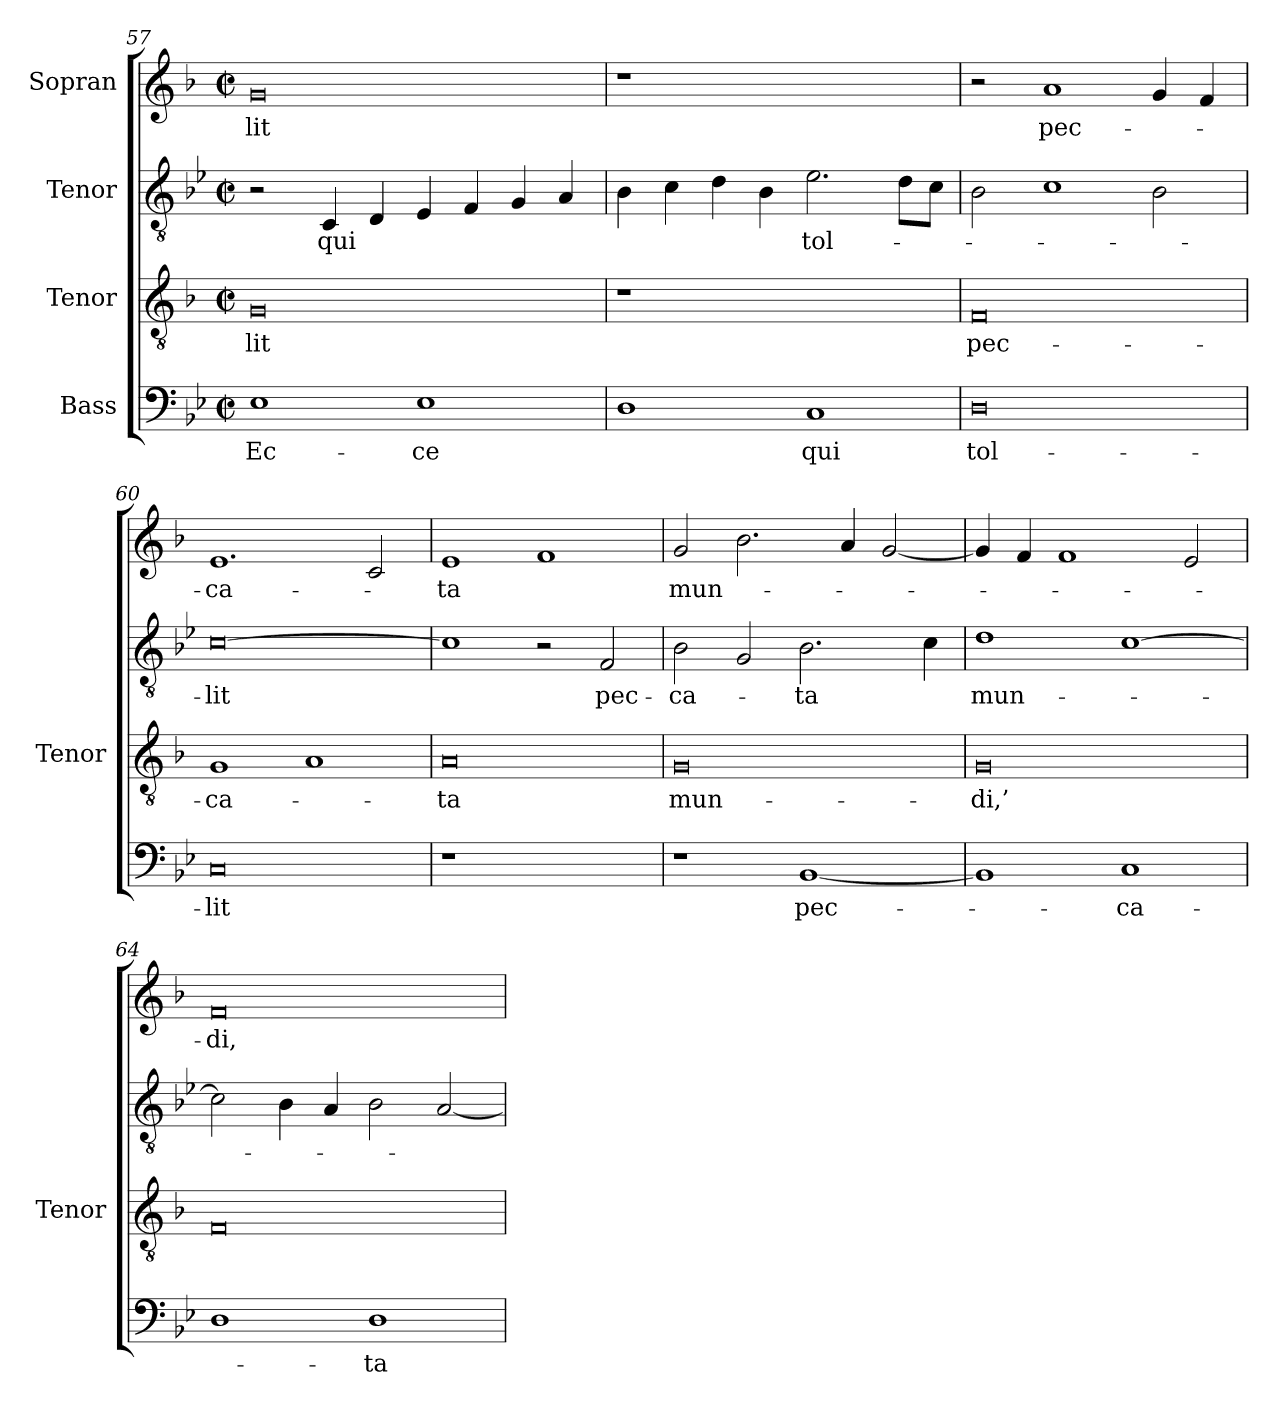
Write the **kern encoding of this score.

**kern	**text	**kern	**text	**kern	**text	**kern	**text
*part4	*part4	*part3	*part3	*part2	*part2	*part1	*part1
*staff4	*staff4	*staff3	*staff3	*staff2	*staff2	*staff1	*staff1
*I"Bass	*	*I"Tenor	*	*I"Tenor	*	*I"Sopran	*
*	*	*I'Tenor	*	*	*	*	*
*clefF4	*	*clefGv2	*	*clefGv2	*	*clefG2	*
*	*	*ITrd7c12	*	*ITrd7c12	*	*	*
*k[b-e-]	*	*k[b-]	*	*k[b-e-]	*	*k[b-]	*
*B-:	*	*F:	*	*B-:	*	*F:	*
*M2/2	*	*M2/2	*	*M2/2	*	*M2/2	*
*met(c|)	*	*met(c|)	*	*met(c|)	*	*met(c|)	*
=57	=57	=57	=57	=57	=57	=57	=57
!	!LO:LY:b:color=#000000	!	!	!	!	!	!
!	!	!	!LO:LY:b:color=#000000	!	!	!	!
!	!	!	!	!	!	!	!LO:LY:b:color=#000000
1E-i	Ec-	0GGi	-lit	2r	.	0gi	-lit
!	!	!	!	!	!LO:LY:b:color=#000000	!	!
.	.	.	.	4CCi/	qui	.	.
.	.	.	.	4DDi/	.	.	.
!	!LO:LY:b:color=#000000	!	!	!	!	!	!
1E-i	-ce	.	.	4EE-i/	.	.	.
.	.	.	.	4FFi/	.	.	.
.	.	.	.	4GGi/	.	.	.
.	.	.	.	4AAi/	.	.	.
=58	=58	=58	=58	=58	=58	=58	=58
!	!	!LO:N:vis=1	!	!	!	!LO:N:vis=1	!
1Di	.	1r	.	4BB-i\	.	1r	.
.	.	.	.	4Ci\	.	.	.
.	.	.	.	4Di\	.	.	.
.	.	.	.	4BB-i\	.	.	.
!	!LO:LY:b:color=#000000	!	!	!	!	!	!
!	!	!	!	!	!LO:LY:b:color=#000000	!	!
1Ci	qui	1ryy	.	2.E-i\	tol-	1ryy	.
.	.	.	.	8Di\L	.	.	.
.	.	.	.	8Ci\J	.	.	.
=59	=59	=59	=59	=59	=59	=59	=59
!	!LO:LY:b:color=#000000	!	!	!	!	!	!
!	!	!	!LO:LY:b:color=#000000	!	!	!	!
0Di	tol-	0FFi	pec-	2BB-i\	.	2r	.
!	!	!	!	!	!	!	!LO:LY:b:color=#000000
.	.	.	.	1Ci	.	1ai	pec-
.	.	.	.	2BB-i\	.	4gi/	.
.	.	.	.	.	.	4fi/	.
!!LO:LB:g=z
=60	=60	=60	=60	=60	=60	=60	=60
!	!LO:LY:b:color=#000000	!	!	!	!	!	!
!	!	!	!LO:LY:b:color=#000000	!	!	!	!
!	!	!	!	!	!LO:LY:b:color=#000000	!	!
!	!	!	!	!	!	!	!LO:LY:b:color=#000000
0Ci	-lit	1GGi	-ca-	[>0Ci	-lit	1.ei	-ca-
.	.	1AAi	.	.	.	.	.
.	.	.	.	.	.	2ci/	.
=61	=61	=61	=61	=61	=61	=61	=61
!LO:N:vis=1	!	!	!	!	!	!	!
!	!	!	!LO:LY:b:color=#000000	!	!	!	!
!	!	!	!	!	!	!	!LO:LY:b:color=#000000
1r	.	0AAi	-ta	1Ci]	.	1ei	-ta
1ryy	.	.	.	2r	.	1fi	.
!	!	!	!	!	!LO:LY:b:color=#000000	!	!
.	.	.	.	2FFi/	pec-	.	.
=62	=62	=62	=62	=62	=62	=62	=62
!	!	!	!LO:LY:b:color=#000000	!	!	!	!
!	!	!	!	!	!LO:LY:b:color=#000000	!	!
!	!	!	!	!	!	!	!LO:LY:b:color=#000000
1r	.	0GGi	mun-	2BB-i\	-ca-	2gi/	mun-
.	.	.	.	2GGi/	.	2.b-i\	.
!	!LO:LY:b:color=#000000	!	!	!	!	!	!
!	!	!	!	!	!LO:LY:b:color=#000000	!	!
[<1BB-i	pec-	.	.	2.BB-i\	-ta	.	.
.	.	.	.	.	.	4ai/	.
.	.	.	.	.	.	[<2gi/	.
.	.	.	.	4Ci\	.	.	.
=63	=63	=63	=63	=63	=63	=63	=63
!	!	!	!LO:LY:b:color=#000000	!	!	!	!
!	!	!	!	!	!LO:LY:b:color=#000000	!	!
1BB-i]	.	0GGi	-di,’	1Di	mun-	4gi/]	.
.	.	.	.	.	.	4fi/	.
.	.	.	.	.	.	1fi	.
!	!LO:LY:b:color=#000000	!	!	!	!	!	!
1Ci	-ca-	.	.	[>1Ci	.	.	.
.	.	.	.	.	.	2ei/	.
=64	=64	=64	=64	=64	=64	=64	=64
!	!	!	!	!	!	!	!LO:LY:b:color=#000000
1Di	.	0FFi	.	2Ci\]	.	0fi	-di,
.	.	.	.	4BB-i\	.	.	.
.	.	.	.	4AAi/	.	.	.
!	!LO:LY:b:color=#000000	!	!	!	!	!	!
1Di	-ta	.	.	2BB-i\	.	.	.
.	.	.	.	[<2AAi/	.	.	.
=	=	=	=	=	=	=	=
*-	*-	*-	*-	*-	*-	*-	*-
